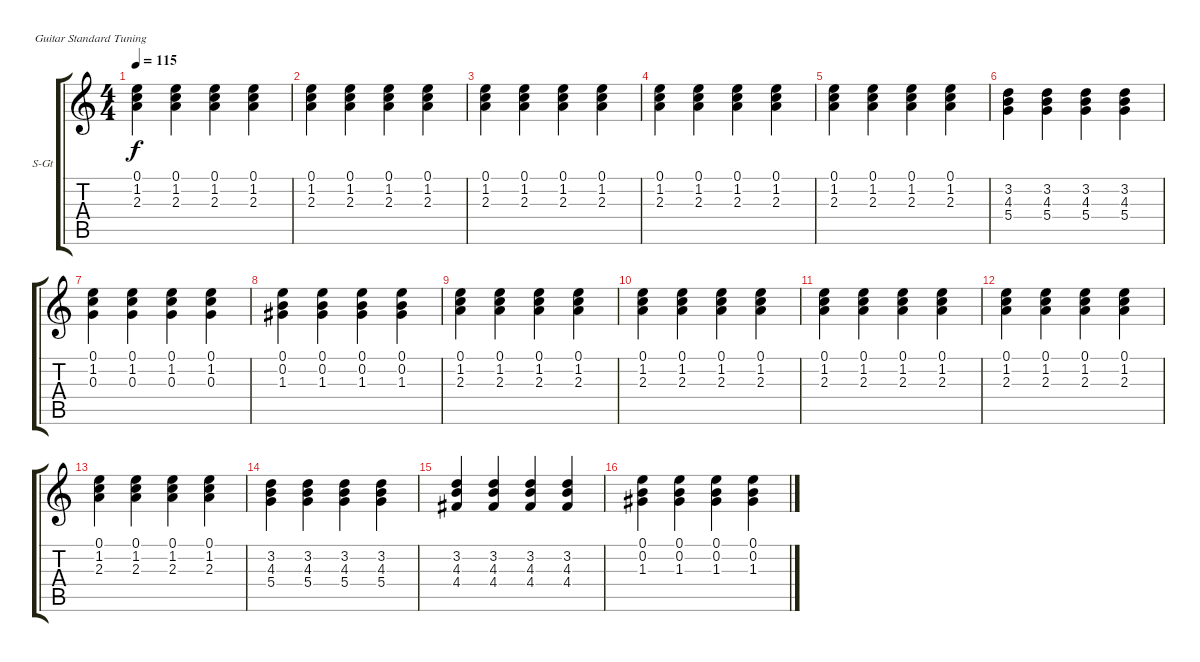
\bracketExtendMode groupsimilarinstruments
\firstSystemTrackNameOrientation horizontal
\otherSystemsTrackNameOrientation horizontal
\track ("Acoustic Piano" "S-Gt") {instrument acousticgrandpiano}
\staff {score tabs}
\tuning (E4 B3 G3 D3 A2 E2)
\displaytranspose 12
\ts (4 4)
\tempo 115
\clef g2
\ks c
(0.1 1.2 2.3).4{dy f} (0.1 1.2 2.3).4 (0.1 1.2 2.3).4 (0.1 1.2 2.3).4 |
(0.1 1.2 2.3).4 (0.1 1.2 2.3).4 (0.1 1.2 2.3).4 (0.1 1.2 2.3).4 |
(0.1 1.2 2.3).4 (0.1 1.2 2.3).4 (0.1 1.2 2.3).4 (0.1 1.2 2.3).4 |
(0.1 1.2 2.3).4 (0.1 1.2 2.3).4 (0.1 1.2 2.3).4 (0.1 1.2 2.3).4 |
(0.1 1.2 2.3).4 (0.1 1.2 2.3).4 (0.1 1.2 2.3).4 (0.1 1.2 2.3).4 |
(3.2 4.3 5.4).4 (3.2 4.3 5.4).4 (3.2 4.3 5.4).4 (3.2 4.3 5.4).4 |
(0.1 1.2 0.3).4 (0.1 1.2 0.3).4 (0.1 1.2 0.3).4 (0.1 1.2 0.3).4 |
(0.1 0.2 1.3).4 (0.1 0.2 1.3).4 (0.1 0.2 1.3).4 (0.1 0.2 1.3).4 |
(0.1 1.2 2.3).4 (0.1 1.2 2.3).4 (0.1 1.2 2.3).4 (0.1 1.2 2.3).4 |
(0.1 1.2 2.3).4 (0.1 1.2 2.3).4 (0.1 1.2 2.3).4 (0.1 1.2 2.3).4 |
(0.1 1.2 2.3).4 (0.1 1.2 2.3).4 (0.1 1.2 2.3).4 (0.1 1.2 2.3).4 |
(0.1 1.2 2.3).4 (0.1 1.2 2.3).4 (0.1 1.2 2.3).4 (0.1 1.2 2.3).4 |
(0.1 1.2 2.3).4 (0.1 1.2 2.3).4 (0.1 1.2 2.3).4 (0.1 1.2 2.3).4 |
(3.2 4.3 5.4).4 (3.2 4.3 5.4).4 (3.2 4.3 5.4).4 (3.2 4.3 5.4).4 |
(3.2 4.3 4.4).4 (3.2 4.3 4.4).4 (3.2 4.3 4.4).4 (3.2 4.3 4.4).4 |
(0.1 0.2 1.3).4 (0.1 0.2 1.3).4 (0.1 0.2 1.3).4 (0.1 0.2 1.3).4
